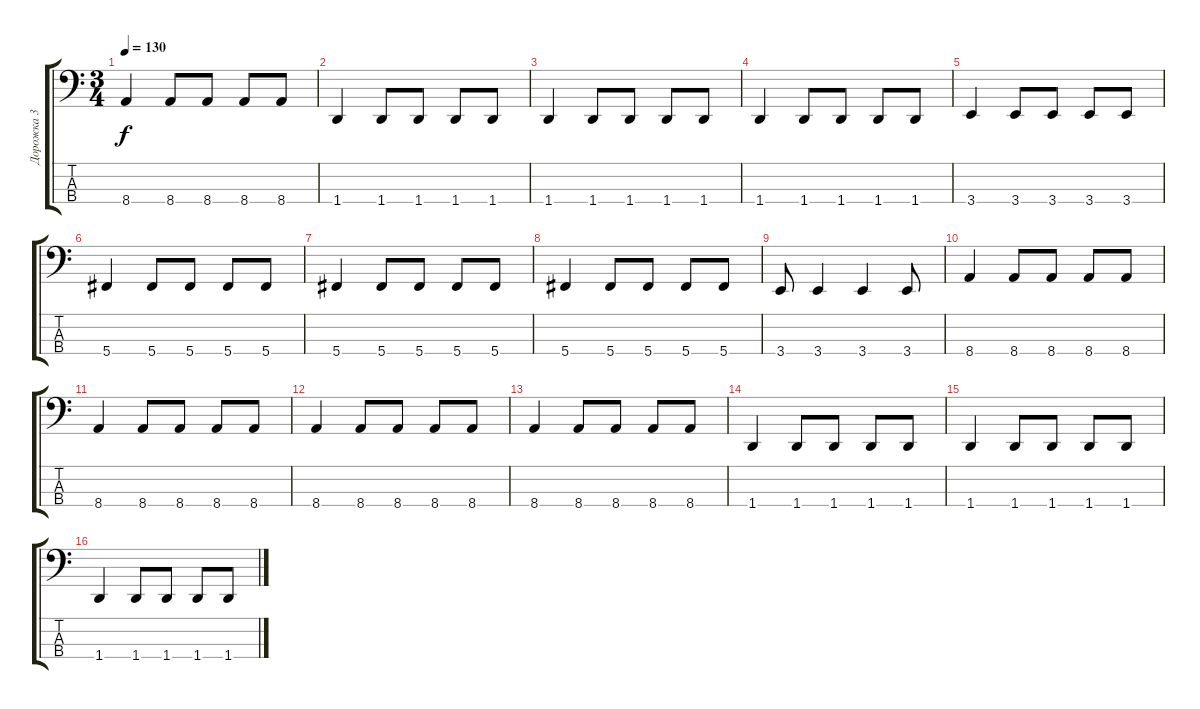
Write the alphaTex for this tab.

\track ("Дорожка 3" "Дорожка 3") {instrument slapbass1}
\staff {score tabs}
\tuning (Gb2 Db2 Ab1 Db1) {hide}
\ts (3 4)
\tempo 130
\clef f4
\ks c
8.4.4{dy f} 8.4.8 8.4.8 8.4.8 8.4.8 |
1.4.4 1.4.8 1.4.8 1.4.8 1.4.8 |
1.4.4 1.4.8 1.4.8 1.4.8 1.4.8 |
1.4.4 1.4.8 1.4.8 1.4.8 1.4.8 |
3.4.4 3.4.8 3.4.8 3.4.8 3.4.8 |
5.4.4 5.4.8 5.4.8 5.4.8 5.4.8 |
5.4.4 5.4.8 5.4.8 5.4.8 5.4.8 |
5.4.4 5.4.8 5.4.8 5.4.8 5.4.8 |
3.4.8 3.4.4 3.4.4 3.4.8 |
8.4.4 8.4.8 8.4.8 8.4.8 8.4.8 |
8.4.4 8.4.8 8.4.8 8.4.8 8.4.8 |
8.4.4 8.4.8 8.4.8 8.4.8 8.4.8 |
8.4.4 8.4.8 8.4.8 8.4.8 8.4.8 |
1.4.4 1.4.8 1.4.8 1.4.8 1.4.8 |
1.4.4 1.4.8 1.4.8 1.4.8 1.4.8 |
1.4.4 1.4.8 1.4.8 1.4.8 1.4.8
